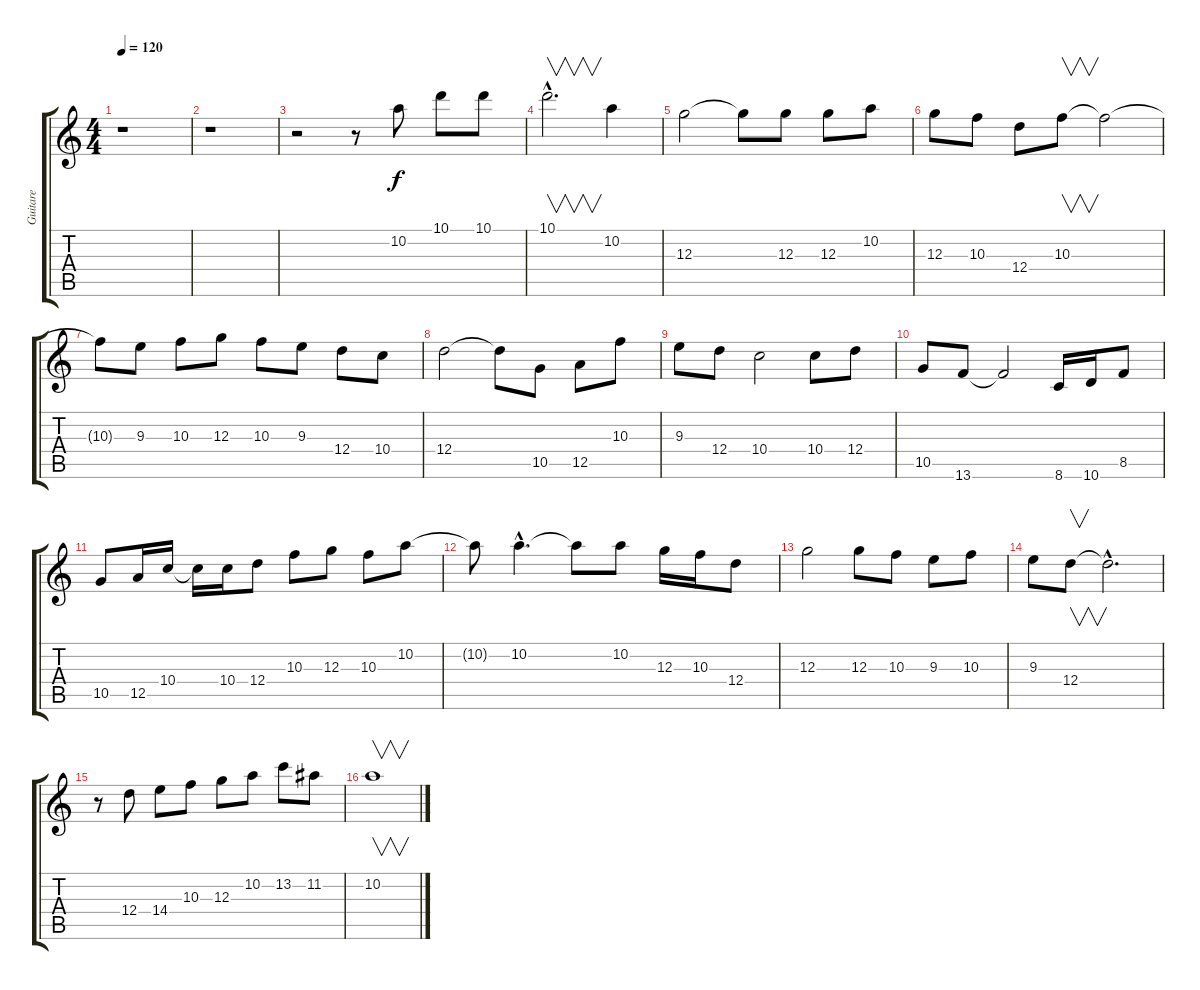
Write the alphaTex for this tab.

\track ("Guitare" "Guitare") {instrument distortionguitar}
\staff {score tabs}
\tuning (E4 B3 G3 D3 A2 E2) {hide}
\ts (4 4)
\tempo 120
\clef g2
\ks c
r.1{dy f} |
r.1 |
r.2 r.8 10.2.8 10.1.8 10.1.8 |
10.1{hac}.2{v d} 10.2.4 |
12.3.2 12.3{t}.8 12.3.8 12.3.8 10.2.8 |
12.3.8 10.3.8 12.4.8 10.3.8{v} 10.3{t}.2 |
10.3{t}.8 9.3.8 10.3.8 12.3.8 10.3.8 9.3.8 12.4.8 10.4.8 |
12.4.2 12.4{t}.8 10.5.8 12.5.8 10.3.8 |
9.3.8 12.4.8 10.4.2 10.4.8 12.4.8 |
10.5.8 13.6.8 13.6{t}.2 8.6.16 10.6.16 8.5.8 |
10.5.8 12.5.16 10.4.16 10.4{t}.16 10.4.16 12.4.8 10.3.8 12.3.8 10.3.8 10.2.8 |
10.2{t}.8 10.2{hac}.4{d} 10.2{t}.8 10.2.8 12.3.16 10.3.16 12.4.8 |
12.3.2 12.3.8 10.3.8 9.3.8 10.3.8 |
9.3.8 12.4.8{v} 12.4{hac t}.2{d} |
r.8 12.4.8 14.4.8 10.3.8 12.3.8 10.2.8 13.2.8 11.2.8 |
10.2.1{v}
